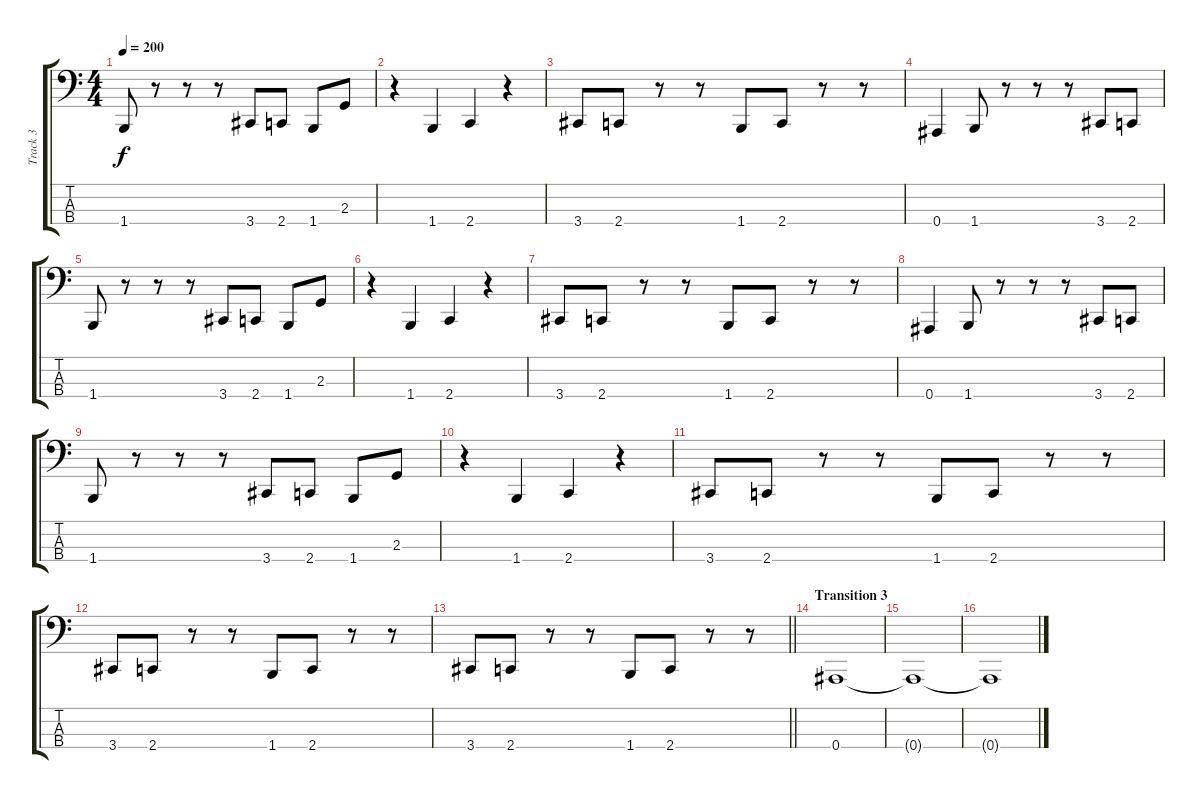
\track ("Track 3" "Track 3") {instrument electricbassfinger}
\staff {score tabs}
\tuning (Eb2 Bb1 F1 Bb0) {hide}
\ts (4 4)
\tempo 200
\clef f4
\ks c
1.4.8{dy f} r.8 r.8 r.8 3.4.8 2.4.8 1.4.8 2.3.8 |
r.4 1.4.4 2.4.4 r.4 |
3.4.8 2.4.8 r.8 r.8 1.4.8 2.4.8 r.8 r.8 |
0.4.4 1.4.8 r.8 r.8 r.8 3.4.8 2.4.8 |
1.4.8 r.8 r.8 r.8 3.4.8 2.4.8 1.4.8 2.3.8 |
r.4 1.4.4 2.4.4 r.4 |
3.4.8 2.4.8 r.8 r.8 1.4.8 2.4.8 r.8 r.8 |
0.4.4 1.4.8 r.8 r.8 r.8 3.4.8 2.4.8 |
1.4.8 r.8 r.8 r.8 3.4.8 2.4.8 1.4.8 2.3.8 |
r.4 1.4.4 2.4.4 r.4 |
3.4.8 2.4.8 r.8 r.8 1.4.8 2.4.8 r.8 r.8 |
3.4.8 2.4.8 r.8 r.8 1.4.8 2.4.8 r.8 r.8 |
\barLineRight lightlight
3.4.8 2.4.8 r.8 r.8 1.4.8 2.4.8 r.8 r.8 |
\section ("" "Transition 3")
0.4.1 |
0.4{t}.1 |
0.4{t}.1
